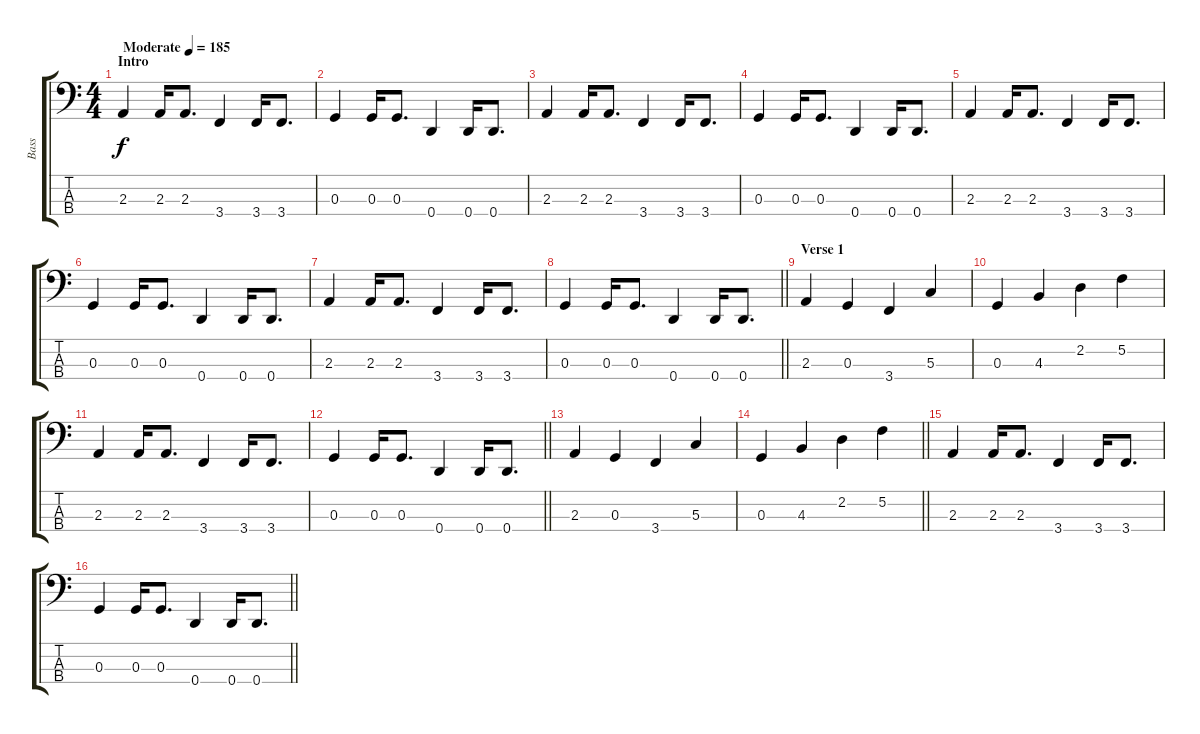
\track ("Bass " "Bass ") {instrument electricbassfinger}
\staff {score tabs}
\tuning (F2 C2 G1 D1) {hide}
\ts (4 4)
\section ("" "Intro")
\tempo (185 "Moderate")
\clef f4
\ks c
2.3.4{dy f instrument electricbassfinger} 2.3.16 2.3.8{d} 3.4.4 3.4.16 3.4.8{d} |
0.3.4 0.3.16 0.3.8{d} 0.4.4 0.4.16 0.4.8{d} |
2.3.4 2.3.16 2.3.8{d} 3.4.4 3.4.16 3.4.8{d} |
0.3.4 0.3.16 0.3.8{d} 0.4.4 0.4.16 0.4.8{d} |
2.3.4 2.3.16 2.3.8{d} 3.4.4 3.4.16 3.4.8{d} |
0.3.4 0.3.16 0.3.8{d} 0.4.4 0.4.16 0.4.8{d} |
2.3.4 2.3.16 2.3.8{d} 3.4.4 3.4.16 3.4.8{d} |
\barLineRight lightlight
0.3.4 0.3.16 0.3.8{d} 0.4.4 0.4.16 0.4.8{d} |
\section ("" "Verse 1")
2.3.4 0.3.4 3.4.4 5.3.4 |
0.3.4 4.3.4 2.2.4 5.2.4 |
2.3.4 2.3.16 2.3.8{d} 3.4.4 3.4.16 3.4.8{d} |
\barLineRight lightlight
0.3.4 0.3.16 0.3.8{d} 0.4.4 0.4.16 0.4.8{d} |
2.3.4 0.3.4 3.4.4 5.3.4 |
\barLineRight lightlight
0.3.4 4.3.4 2.2.4 5.2.4 |
2.3.4 2.3.16 2.3.8{d} 3.4.4 3.4.16 3.4.8{d} |
\barLineRight lightlight
0.3.4 0.3.16 0.3.8{d} 0.4.4 0.4.16 0.4.8{d}
